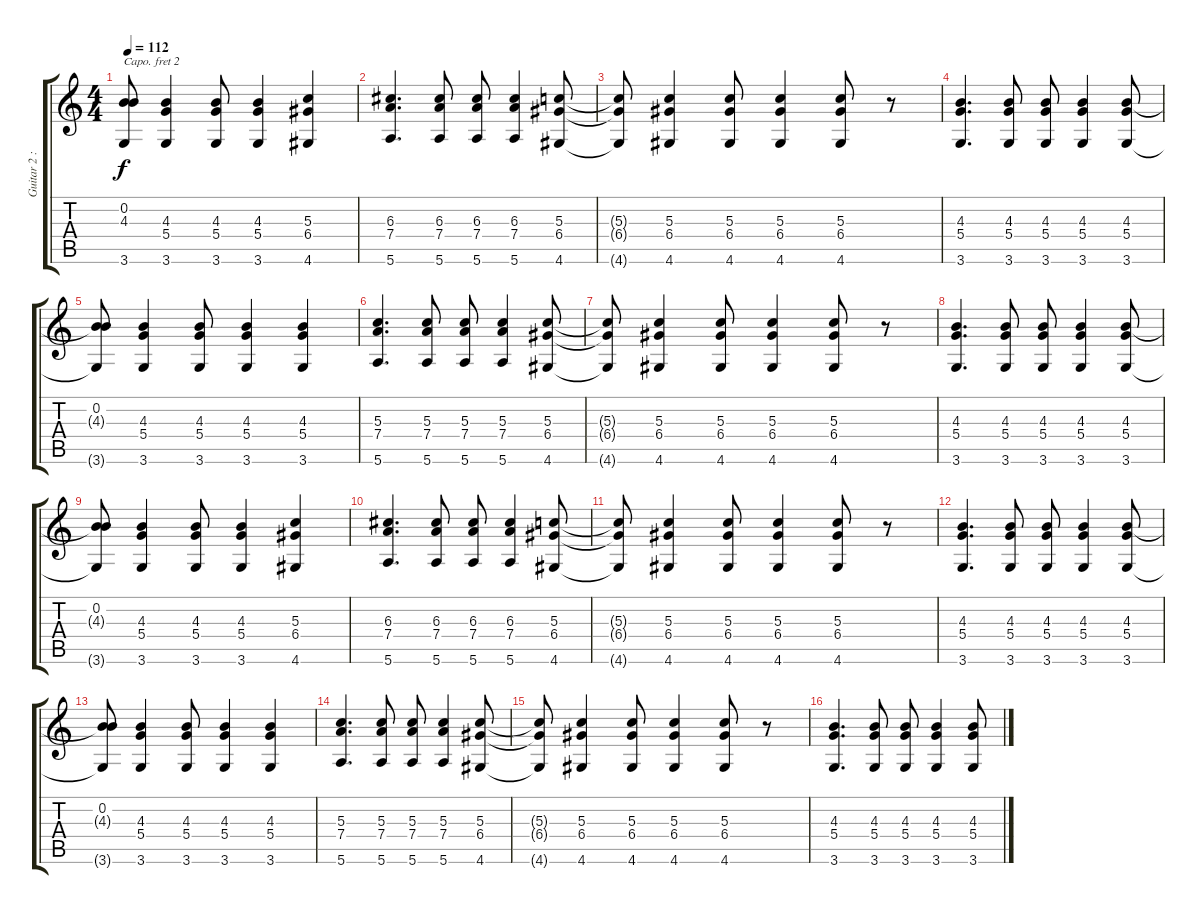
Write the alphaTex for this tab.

\track ("Guitar 2 : D tuning capo 2nd fret" "Guitar 2 :") {instrument acousticguitarnylon}
\staff {score tabs}
\capo 2
\tuning (D4 A3 F3 C3 G2 D2) {hide}
\ts (4 4)
\tempo 112
\clef g2
\ks c
(0.2 4.3{t} 3.6{t}).8{dy f} (4.3 5.4 3.6).4 (4.3 5.4 3.6).8 (4.3 5.4 3.6).4 (5.3 6.4 4.6).4 |
(6.3 7.4 5.6).4{d} (6.3 7.4 5.6).8 (6.3 7.4 5.6).8 (6.3 7.4 5.6).4 (5.3 6.4 4.6).8 |
(5.3{t} 6.4{t} 4.6{t}).8 (5.3 6.4 4.6).4 (5.3 6.4 4.6).8 (5.3 6.4 4.6).4 (5.3 6.4 4.6).8 r.8 |
(4.3 5.4 3.6).4{d} (4.3 5.4 3.6).8 (4.3 5.4 3.6).8 (4.3 5.4 3.6).4 (4.3 5.4 3.6).8 |
(0.2 4.3{t} 3.6{t}).8 (4.3 5.4 3.6).4 (4.3 5.4 3.6).8 (4.3 5.4 3.6).4 (4.3 5.4 3.6).4 |
(5.3 7.4 5.6).4{d} (5.3 7.4 5.6).8 (5.3 7.4 5.6).8 (5.3 7.4 5.6).4 (5.3 6.4 4.6).8 |
(5.3{t} 6.4{t} 4.6{t}).8 (5.3 6.4 4.6).4 (5.3 6.4 4.6).8 (5.3 6.4 4.6).4 (5.3 6.4 4.6).8 r.8 |
(4.3 5.4 3.6).4{d} (4.3 5.4 3.6).8 (4.3 5.4 3.6).8 (4.3 5.4 3.6).4 (4.3 5.4 3.6).8 |
(0.2 4.3{t} 3.6{t}).8 (4.3 5.4 3.6).4 (4.3 5.4 3.6).8 (4.3 5.4 3.6).4 (5.3 6.4 4.6).4 |
(6.3 7.4 5.6).4{d} (6.3 7.4 5.6).8 (6.3 7.4 5.6).8 (6.3 7.4 5.6).4 (5.3 6.4 4.6).8 |
(5.3{t} 6.4{t} 4.6{t}).8 (5.3 6.4 4.6).4 (5.3 6.4 4.6).8 (5.3 6.4 4.6).4 (5.3 6.4 4.6).8 r.8 |
(4.3 5.4 3.6).4{d} (4.3 5.4 3.6).8 (4.3 5.4 3.6).8 (4.3 5.4 3.6).4 (4.3 5.4 3.6).8 |
(0.2 4.3{t} 3.6{t}).8 (4.3 5.4 3.6).4 (4.3 5.4 3.6).8 (4.3 5.4 3.6).4 (4.3 5.4 3.6).4 |
(5.3 7.4 5.6).4{d} (5.3 7.4 5.6).8 (5.3 7.4 5.6).8 (5.3 7.4 5.6).4 (5.3 6.4 4.6).8 |
(5.3{t} 6.4{t} 4.6{t}).8 (5.3 6.4 4.6).4 (5.3 6.4 4.6).8 (5.3 6.4 4.6).4 (5.3 6.4 4.6).8 r.8 |
(4.3 5.4 3.6).4{d} (4.3 5.4 3.6).8 (4.3 5.4 3.6).8 (4.3 5.4 3.6).4 (4.3 5.4 3.6).8
